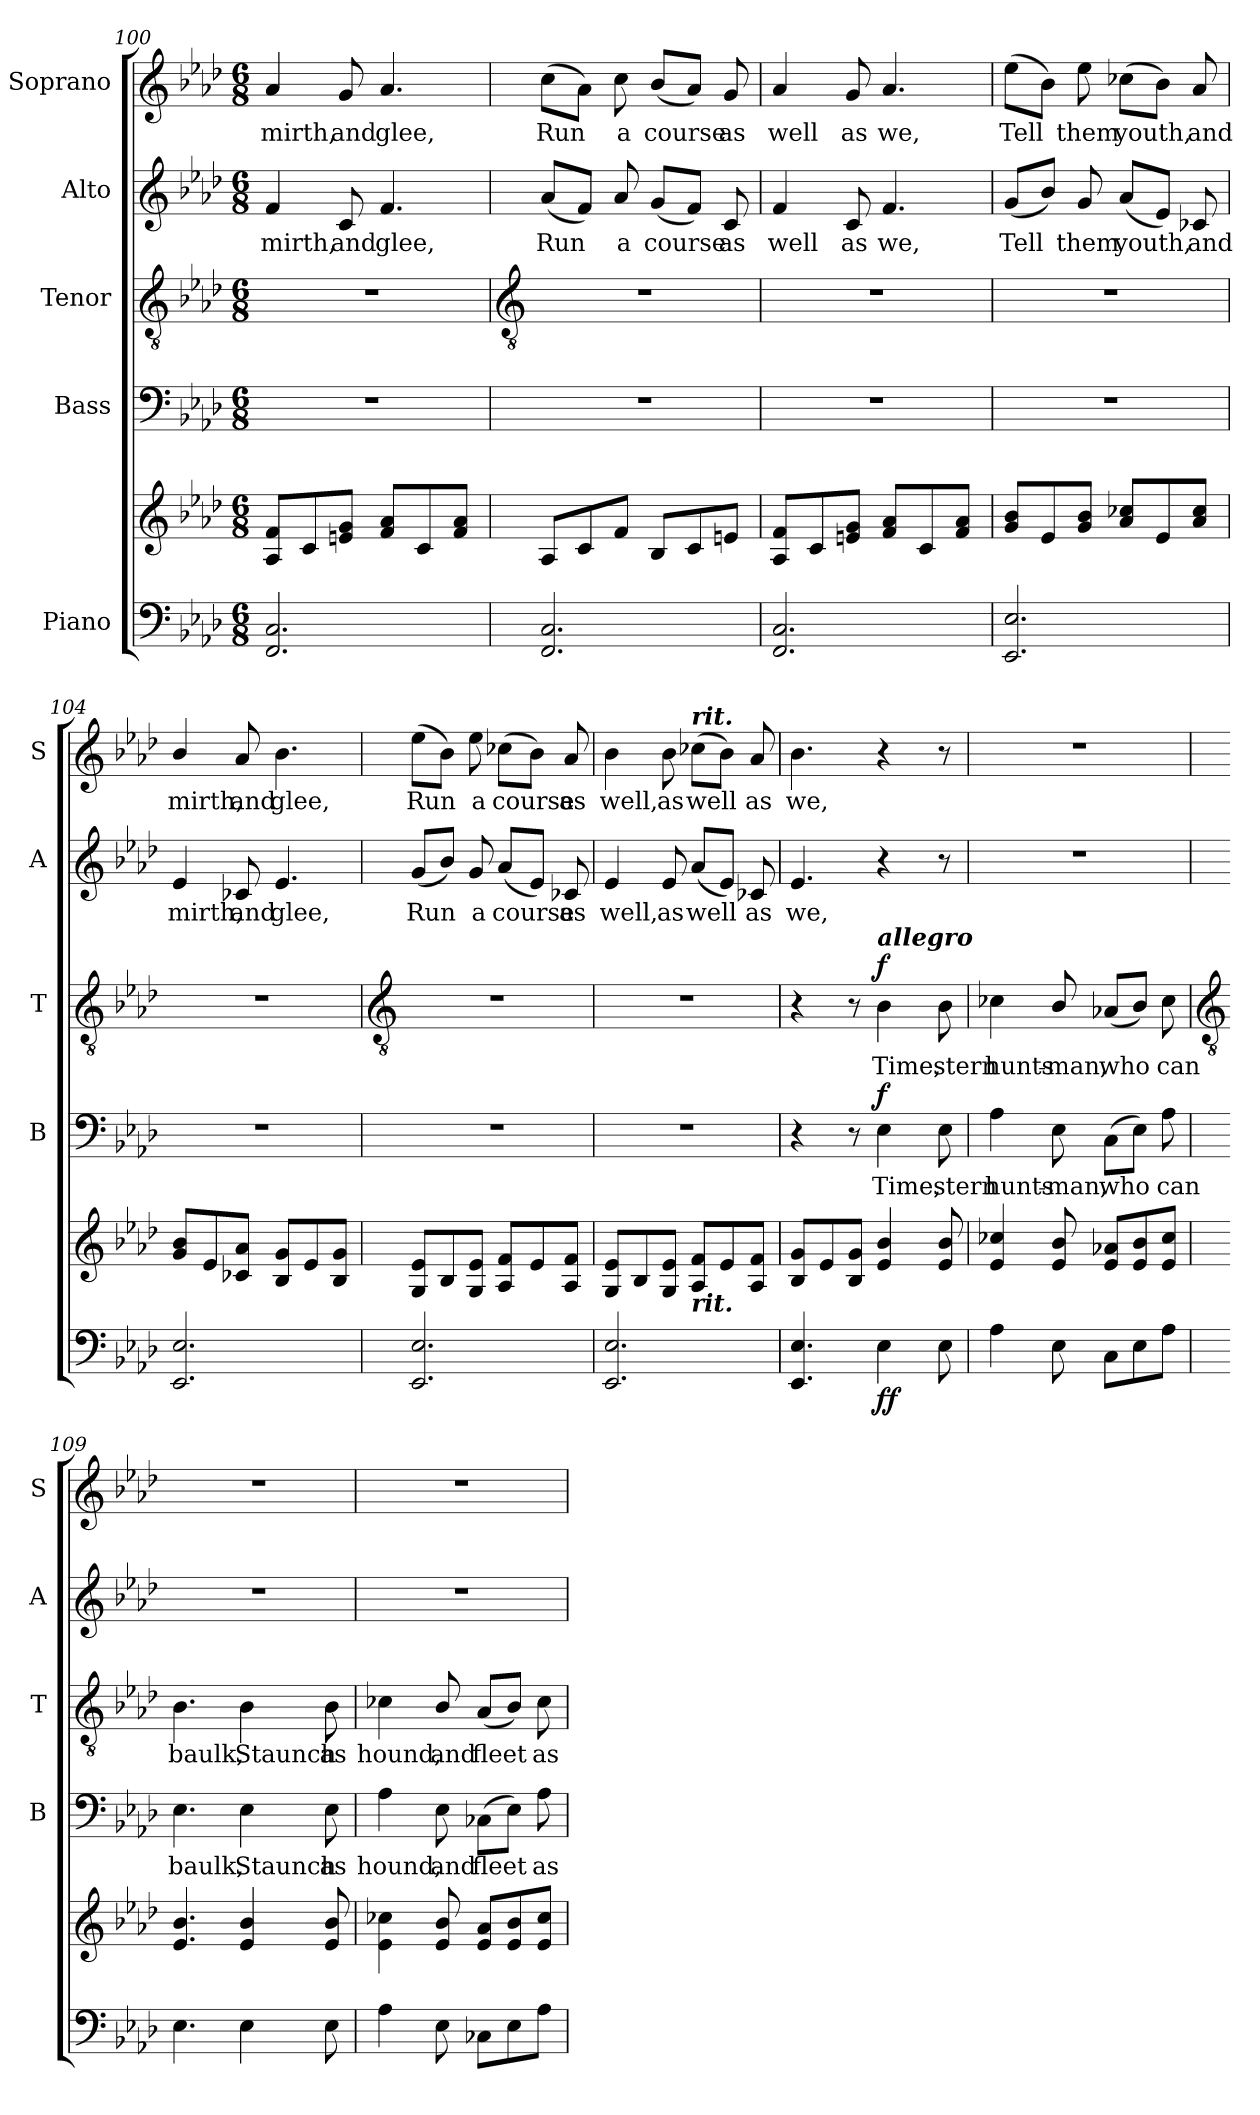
**kern	**kern	**dynam	**kern	**text	**dynam	**kern	**text	**dynam	**kern	**text	**kern	**text
*part5	*part5	*part5	*part4	*part4	*part4	*part3	*part3	*part3	*part2	*part2	*part1	*part1
*staff6	*staff5	*staff5/6	*staff4	*staff4	*staff4	*staff3	*staff3	*staff3	*staff2	*staff2	*staff1	*staff1
*I"Piano	*	*	*I"Bass	*	*	*I"Tenor	*	*	*I"Alto	*	*I"Soprano	*
*	*	*	*I'B	*	*	*I'T	*	*	*I'A	*	*I'S	*
*clefF4	*clefG2	*	*clefF4	*	*	*clefGv2	*	*	*clefG2	*	*clefG2	*
*k[b-e-a-d-]	*k[b-e-a-d-]	*	*k[b-e-a-d-]	*	*	*k[b-e-a-d-]	*	*	*k[b-e-a-d-]	*	*k[b-e-a-d-]	*
*A-:	*A-:	*	*A-:	*	*	*A-:	*	*	*A-:	*	*A-:	*
*M6/8	*M6/8	*	*M6/8	*	*	*M6/8	*	*	*M6/8	*	*M6/8	*
=100	=100	=100	=100	=100	=100	=100	=100	=100	=100	=100	=100	=100
!	!	!	!LO:N:vis=1	!	!	!LO:N:vis=1	!	!	!	!LO:LY:b	!	!LO:LY:b
2.FF 2.C	8A- 8fL	.	2.r	.	.	2.r	.	.	4f	mirth,	4a-	mirth,
.	8c	.	.	.	.	.	.	.	.	.	.	.
!	!	!	!	!	!	!	!	!	!	!LO:LY:b	!	!LO:LY:b
.	8en 8gJ	.	.	.	.	.	.	.	8c	and	8g	and
!	!	!	!	!	!	!	!	!	!	!LO:LY:b	!	!LO:LY:b
.	8f 8a-L	.	.	.	.	.	.	.	4.f	glee,	4.a-	glee,
.	8c	.	.	.	.	.	.	.	.	.	.	.
.	8f 8a-J	.	.	.	.	.	.	.	.	.	.	.
!!LO:LB:g=z
=101	=101	=101	=101	=101	=101	=101	=101	=101	=101	=101	=101	=101
*	*	*	*	*	*	*clefGv2	*	*	*	*	*	*
!	!	!	!LO:N:vis=1	!	!	!LO:N:vis=1	!	!	!	!LO:LY:b	!	!LO:LY:b
2.FF 2.C	8A-L	.	2.r	.	.	2.r	.	.	(<8a-L	Run	(>8ccL	Run
.	8c	.	.	.	.	.	.	.	8fJ)	.	8a-J)	.
!	!	!	!	!	!	!	!	!	!	!LO:LY:b	!	!LO:LY:b
.	8fJ	.	.	.	.	.	.	.	8a-	a	8cc	a
!	!	!	!	!	!	!	!	!	!	!LO:LY:b	!	!LO:LY:b
.	8B-L	.	.	.	.	.	.	.	(<8gL	course	(<8b-L	course
.	8c	.	.	.	.	.	.	.	8fJ)	.	8a-J)	.
!	!	!	!	!	!	!	!	!	!	!LO:LY:b	!	!LO:LY:b
.	8enJ	.	.	.	.	.	.	.	8c	as	8g	as
=102	=102	=102	=102	=102	=102	=102	=102	=102	=102	=102	=102	=102
!	!	!	!LO:N:vis=1	!	!	!LO:N:vis=1	!	!	!	!LO:LY:b	!	!LO:LY:b
2.FF 2.C	8A- 8fL	.	2.r	.	.	2.r	.	.	4f	well	4a-	well
.	8c	.	.	.	.	.	.	.	.	.	.	.
!	!	!	!	!	!	!	!	!	!	!LO:LY:b	!	!LO:LY:b
.	8en 8gJ	.	.	.	.	.	.	.	8c	as	8g	as
!	!	!	!	!	!	!	!	!	!	!LO:LY:b	!	!LO:LY:b
.	8f 8a-L	.	.	.	.	.	.	.	4.f	we,	4.a-	we,
.	8c	.	.	.	.	.	.	.	.	.	.	.
.	8f 8a-J	.	.	.	.	.	.	.	.	.	.	.
=103	=103	=103	=103	=103	=103	=103	=103	=103	=103	=103	=103	=103
!	!	!	!LO:N:vis=1	!	!	!LO:N:vis=1	!	!	!	!LO:LY:b	!	!LO:LY:b
2.EE- 2.E-	8g 8b-L	.	2.r	.	.	2.r	.	.	(<8gL	Tell	(>8ee-L	Tell
.	8e-	.	.	.	.	.	.	.	8b-J)	.	8b-J)	.
!	!	!	!	!	!	!	!	!	!	!LO:LY:b	!	!LO:LY:b
.	8g 8b-J	.	.	.	.	.	.	.	8g	them	8ee-	them
!	!	!	!	!	!	!	!	!	!	!LO:LY:b	!	!LO:LY:b
.	8a- 8cc-XL	.	.	.	.	.	.	.	(<8a-L	youth,	(>8cc-XL	youth,
.	8e-	.	.	.	.	.	.	.	8e-J)	.	8b-J)	.
!	!	!	!	!	!	!	!	!	!	!LO:LY:b	!	!LO:LY:b
.	8a- 8cc-J	.	.	.	.	.	.	.	8c-X	and	8a-	and
=104	=104	=104	=104	=104	=104	=104	=104	=104	=104	=104	=104	=104
!	!	!	!LO:N:vis=1	!	!	!LO:N:vis=1	!	!	!	!LO:LY:b	!	!LO:LY:b
2.EE- 2.E-	8g 8b-L	.	2.r	.	.	2.r	.	.	4e-	mirth,	4b-/	mirth,
.	8e-	.	.	.	.	.	.	.	.	.	.	.
!	!	!	!	!	!	!	!	!	!	!LO:LY:b	!	!LO:LY:b
.	8c-X 8a-J	.	.	.	.	.	.	.	8c-X	and	8a-	and
!	!	!	!	!	!	!	!	!	!	!LO:LY:b	!	!LO:LY:b
.	8B- 8gL	.	.	.	.	.	.	.	4.e-	glee,	4.b-	glee,
.	8e-	.	.	.	.	.	.	.	.	.	.	.
.	8B- 8gJ	.	.	.	.	.	.	.	.	.	.	.
!!LO:LB:g=z
=105	=105	=105	=105	=105	=105	=105	=105	=105	=105	=105	=105	=105
*	*	*	*	*	*	*clefGv2	*	*	*	*	*	*
!	!	!	!LO:N:vis=1	!	!	!LO:N:vis=1	!	!	!	!LO:LY:b	!	!LO:LY:b
2.EE- 2.E-	8G 8e-L	.	2.r	.	.	2.r	.	.	(<8gL	Run	(>8ee-L	Run
.	8B-	.	.	.	.	.	.	.	8b-J)	.	8b-J)	.
!	!	!	!	!	!	!	!	!	!	!LO:LY:b	!	!LO:LY:b
.	8G 8e-J	.	.	.	.	.	.	.	8g	a	8ee-	a
!	!	!	!	!	!	!	!	!	!	!LO:LY:b	!	!LO:LY:b
.	8A- 8fL	.	.	.	.	.	.	.	(<8a-L	course	(>8cc-XL	course
.	8e-	.	.	.	.	.	.	.	8e-J)	.	8b-J)	.
!	!	!	!	!	!	!	!	!	!	!LO:LY:b	!	!LO:LY:b
.	8A- 8fJ	.	.	.	.	.	.	.	8c-X	as	8a-	as
=106	=106	=106	=106	=106	=106	=106	=106	=106	=106	=106	=106	=106
!	!	!	!LO:N:vis=1	!	!	!LO:N:vis=1	!	!	!	!LO:LY:b	!	!LO:LY:b
2.EE- 2.E-	8G 8e-L	.	2.r	.	.	2.r	.	.	4e-	well,	4b-	well,
.	8B-	.	.	.	.	.	.	.	.	.	.	.
!	!	!	!	!	!	!	!	!	!	!LO:LY:b	!	!LO:LY:b
.	8G 8e-J	.	.	.	.	.	.	.	8e-	as	8b-	as
!	!	!	!	!	!	!	!	!	!	!	!LO:TX:a:Bi:t=rit.	!
!	!LO:TX:b:Bi:t=rit.	!	!	!	!	!	!	!	!	!	!	!
!	!	!	!	!	!	!	!	!	!	!LO:LY:b	!	!LO:LY:b
.	8A- 8fL	.	.	.	.	.	.	.	(<8a-L	well	(>8cc-XL	well
.	8e-	.	.	.	.	.	.	.	8e-J)	.	8b-J)	.
!	!	!	!	!	!	!	!	!	!	!LO:LY:b	!	!LO:LY:b
.	8A- 8fJ	.	.	.	.	.	.	.	8c-X	as	8a-	as
=107	=107	=107	=107	=107	=107	=107	=107	=107	=107	=107	=107	=107
!	!	!	!	!	!	!	!	!	!	!LO:LY:b	!	!LO:LY:b
4.EE- 4.E-	8B- 8gL	.	4r	.	.	4r	.	.	4.e-	we,	4.b-	we,
.	8e-	.	.	.	.	.	.	.	.	.	.	.
.	8B- 8gJ	.	8r	.	.	8r	.	.	.	.	.	.
!	!	!	!	!	!	!LO:TX:a:Bi:t=allegro	!	!	!	!	!	!
!	!	!LO:DY:b=2	!	!LO:LY:b	!	!	!LO:LY:b	!	!	!	!	!
!	!	!LO:DY:n=1:b	!	!	!LO:DY:b	!	!	!LO:DY:b	!	!	!	!
4E-	4e- 4b-	f f	4E-	Time,	f	4B-	Time,	f	4r	.	4r	.
!	!	!	!	!LO:LY:b	!	!	!LO:LY:b	!	!	!	!	!
8E-	8e- 8b-	.	8E-	stern	.	8B-	stern	.	8r	.	8r	.
=108	=108	=108	=108	=108	=108	=108	=108	=108	=108	=108	=108	=108
!	!	!	!	!LO:LY:b	!	!	!LO:LY:b	!	!LO:N:vis=1	!	!LO:N:vis=1	!
4A-	4e- 4cc-X	.	4A-	hunts-	.	4c-X	hunts-	.	2.r	.	2.r	.
!	!	!	!	!LO:LY:b	!	!	!LO:LY:b	!	!	!	!	!
8E-\	8e-/ 8b-/	.	8E-\	-man,	.	8B-/	-man,	.	.	.	.	.
!	!	!	!	!LO:LY:b	!	!	!LO:LY:b	!	!	!	!	!
8CL	8e- 8a-XL	.	(>8CL	who	.	(<8A-XL	who	.	.	.	.	.
8E-	8e- 8b-	.	8E-J)	.	.	8B-J)	.	.	.	.	.	.
!	!	!	!	!LO:LY:b	!	!	!LO:LY:b	!	!	!	!	!
8A-J	8e- 8cc-J	.	8A-	can	.	8c-	can	.	.	.	.	.
!!LO:LB:g=z
=109	=109	=109	=109	=109	=109	=109	=109	=109	=109	=109	=109	=109
*	*	*	*	*	*	*clefGv2	*	*	*	*	*	*
!	!	!	!	!LO:LY:b	!	!	!LO:LY:b	!	!LO:N:vis=1	!	!LO:N:vis=1	!
4.E-	4.e- 4.b-	.	4.E-	baulk,	.	4.B-	baulk,	.	2.r	.	2.r	.
!	!	!	!	!LO:LY:b	!	!	!LO:LY:b	!	!	!	!	!
4E-	4e- 4b-	.	4E-	Staunch	.	4B-	Staunch	.	.	.	.	.
!	!	!	!	!LO:LY:b	!	!	!LO:LY:b	!	!	!	!	!
8E-	8e- 8b-	.	8E-	as	.	8B-	as	.	.	.	.	.
=110	=110	=110	=110	=110	=110	=110	=110	=110	=110	=110	=110	=110
!	!	!	!	!LO:LY:b	!	!	!LO:LY:b	!	!LO:N:vis=1	!	!LO:N:vis=1	!
4A-\	4e-\ 4cc-X\	.	4A-\	hound,	.	4c-X\	hound,	.	2.r	.	2.r	.
!	!	!	!	!LO:LY:b	!	!	!LO:LY:b	!	!	!	!	!
8E-\	8e-/ 8b-/	.	8E-\	and	.	8B-/	and	.	.	.	.	.
!	!	!	!	!LO:LY:b	!	!	!LO:LY:b	!	!	!	!	!
8C-XL	8e- 8a-L	.	(>8C-XL	fleet	.	(<8A-L	fleet	.	.	.	.	.
8E-	8e- 8b-	.	8E-J)	.	.	8B-J)	.	.	.	.	.	.
!	!	!	!	!LO:LY:b	!	!	!LO:LY:b	!	!	!	!	!
8A-J	8e- 8cc-J	.	8A-	as	.	8c-	as	.	.	.	.	.
=	=	=	=	=	=	=	=	=	=	=	=	=
*-	*-	*-	*-	*-	*-	*-	*-	*-	*-	*-	*-	*-
